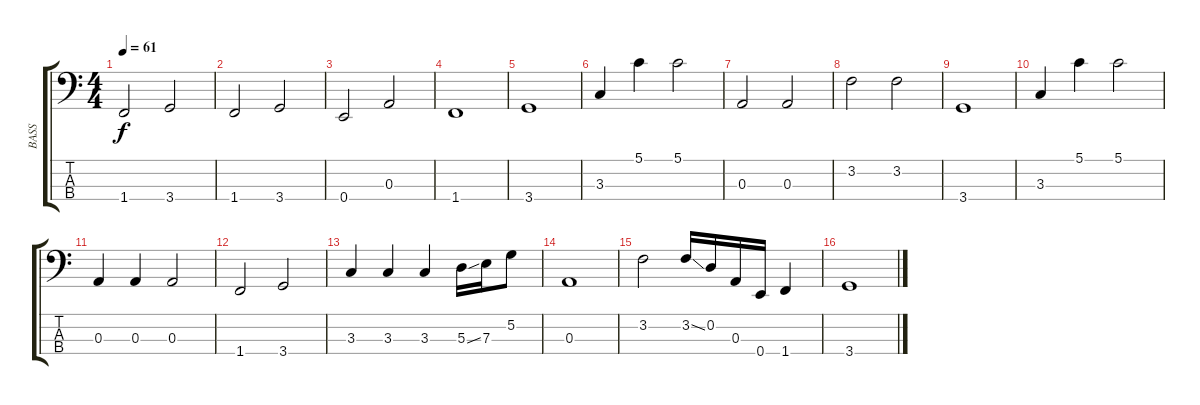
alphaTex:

\track ("BASS" "BASS") {instrument electricbassfinger}
\staff {score tabs}
\tuning (G2 D2 A1 E1) {hide}
\ts (4 4)
\tempo 61
\clef f4
\ks c
1.4.2{dy f} 3.4.2 |
1.4.2 3.4.2 |
0.4.2 0.3.2 |
1.4.1 |
3.4.1 |
3.3.4 5.1.4 5.1.2 |
0.3.2 0.3.2 |
3.2.2 3.2.2 |
3.4.1 |
3.3.4 5.1.4 5.1.2 |
0.3.4 0.3.4 0.3.2 |
1.4.2 3.4.2 |
3.3.4 3.3.4 3.3.4 5.3{ss}.16 7.3.16 5.2.8 |
0.3.1 |
3.2.2 3.2{ss}.16 0.2.16 0.3.16 0.4.16 1.4.4 |
3.4.1
